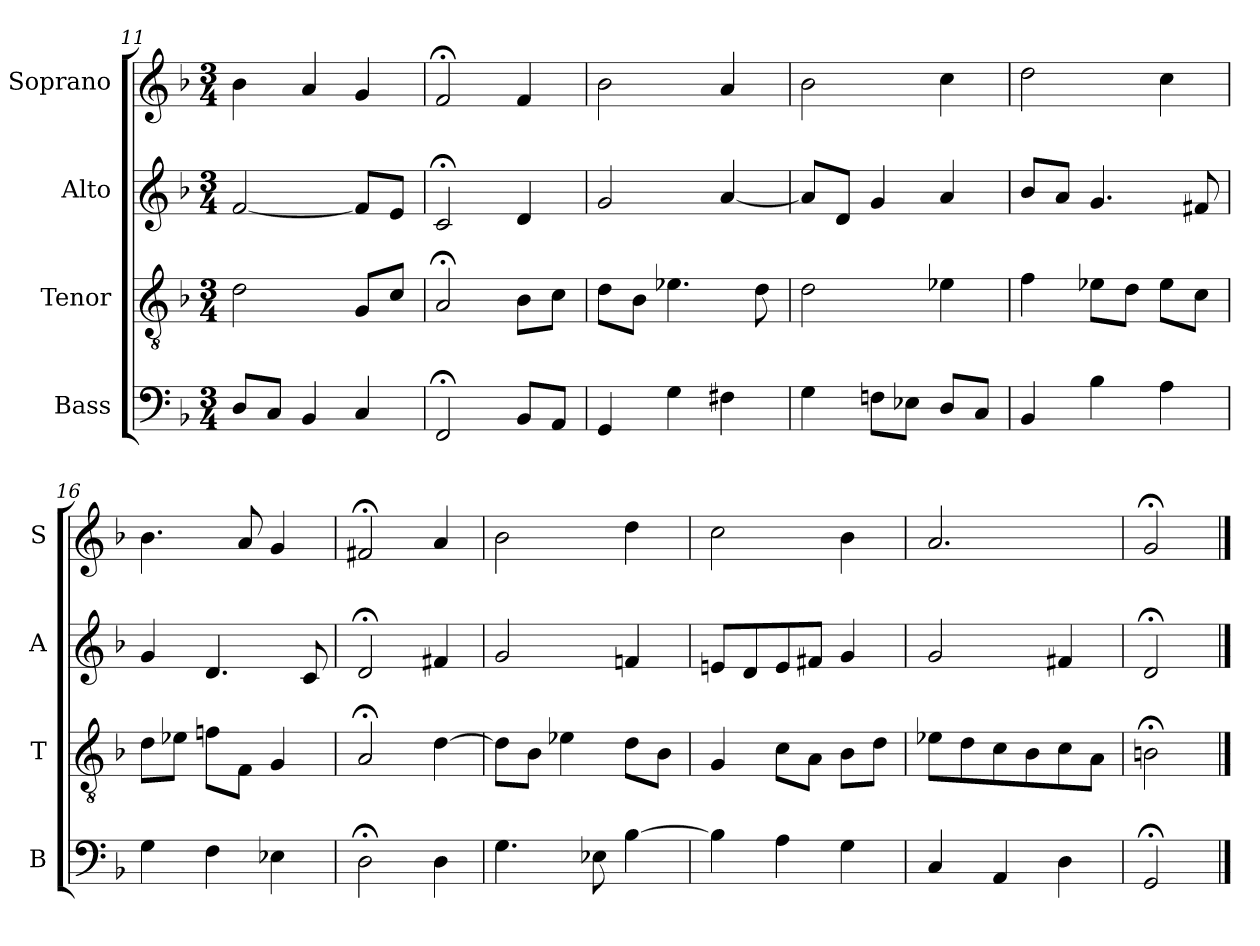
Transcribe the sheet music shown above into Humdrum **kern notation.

**kern	**kern	**kern	**kern
*part4	*part3	*part2	*part1
*staff4	*staff3	*staff2	*staff1
*I"Bass	*I"Tenor	*I"Alto	*I"Soprano
*I'B	*I'T	*I'A	*I'S
*clefF4	*clefGv2	*clefG2	*clefG2
*k[b-]	*k[b-]	*k[b-]	*k[b-]
*G:dor	*G:dor	*G:dor	*G:dor
*M3/4	*M3/4	*M3/4	*M3/4
=11	=11	=11	=11
8DL	2d	[2f	4b-
8CJ	.	.	.
4BB-	.	.	4a
4C	8GL	8fL]	4g
.	8cJ	8eJ	.
=12	=12	=12	=12
2FF;<	2A;<	2c;<	2f;<
8BB-L	8B-L	4d	4f
8AAJ	8cJ	.	.
=13	=13	=13	=13
4GG	8dL	2g	2b-
.	8B-J	.	.
4G	4.e-X	.	.
4F#X	.	[4a	4a
.	8d	.	.
=14	=14	=14	=14
4G	2d	8aL]	2b-
.	.	8dJ	.
8FnL	.	4g	.
8E-XJ	.	.	.
8DL	4e-X	4a	4cc
8CJ	.	.	.
=15	=15	=15	=15
4BB-	4f	8b-L	2dd
.	.	8aJ	.
4B-	8e-XL	4.g	.
.	8dJ	.	.
4A	8e-L	.	4cc
.	8cJ	8f#X	.
=16	=16	=16	=16
4G	8dL	4g	4.b-
.	8e-XJ	.	.
4F	8fnL	4.d	.
.	8FJ	.	8a
4E-X	4G	.	4g
.	.	8c	.
=17	=17	=17	=17
2D;<	2A;<i	2d;<	2f#X;<i
4D	[4di	4f#X	4ai
=18	=18	=18	=18
4.G	8diL]	2g	2b-
.	8B-J	.	.
.	4e-X	.	.
8E-X	.	.	.
[4B-	8dL	4fn	4dd
.	8B-J	.	.
=19	=19	=19	=19
4B-]	4G	8enL	2cc
.	.	8d	.
4A	8cL	8e	.
.	8AJ	8f#XJ	.
4G	8B-L	4g	4b-
.	8dJ	.	.
=20	=20	=20	=20
4C	8e-XL	2g	2.a
.	8d	.	.
4AA	8c	.	.
.	8B-	.	.
4D	8c	4f#X	.
.	8AJ	.	.
=21	=21	=21	=21
2GG;<	2Bn;<	2d;<	2g;<
==	==	==	==
*-	*-	*-	*-
